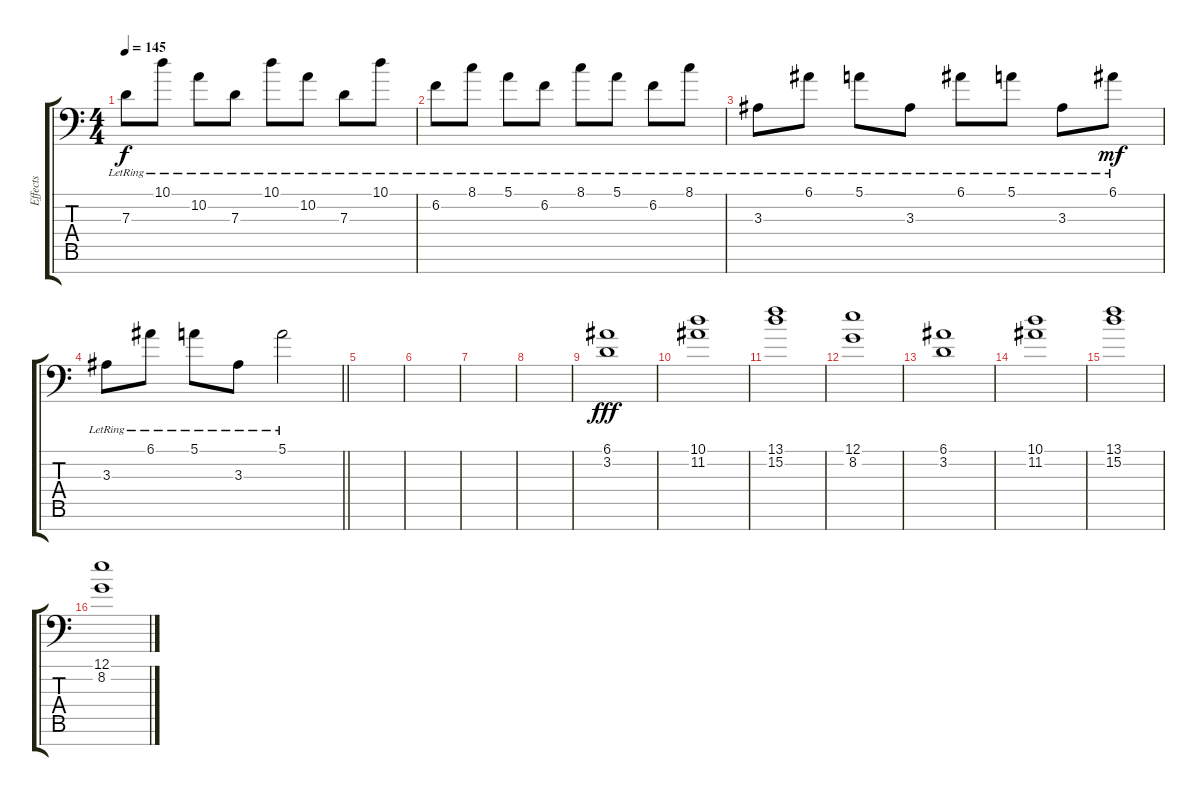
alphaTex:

\track ("Effects" "Effects") {instrument lead2sawtooth}
\staff {score tabs}
\tuning (E4 B3 G3 D3 A2 E1 A0) {hide}
\ts (4 4)
\tempo 145
\clef f4
\ks c
7.3{lr}.8{dy f volume 16 instrument harpsichord} 10.1{lr}.8 10.2{lr}.8 7.3{lr}.8 10.1{lr}.8 10.2{lr}.8 7.3{lr}.8 10.1{lr}.8 |
6.2{lr}.8 8.1{lr}.8 5.1{lr}.8 6.2{lr}.8 8.1{lr}.8 5.1{lr}.8 6.2{lr}.8 8.1{lr}.8 |
3.3{lr}.8 6.1{lr}.8 5.1{lr}.8 3.3{lr}.8 6.1{lr}.8 5.1{lr}.8 3.3{lr}.8 6.1{lr}.8{dy mf} |
\barLineRight lightlight
3.3{lr}.8 6.1{lr}.8 5.1{lr}.8 3.3{lr}.8 5.1{lr}.2 |
\section ("" "")
|
|
|
|
(6.1 3.2).1{dy fff volume 2 instrument pad2warm} |
(10.1 11.2).1 |
(13.1 15.2).1 |
(12.1 8.2).1 |
(6.1 3.2).1 |
(10.1 11.2).1 |
(13.1 15.2).1 |
(12.1 8.2).1
